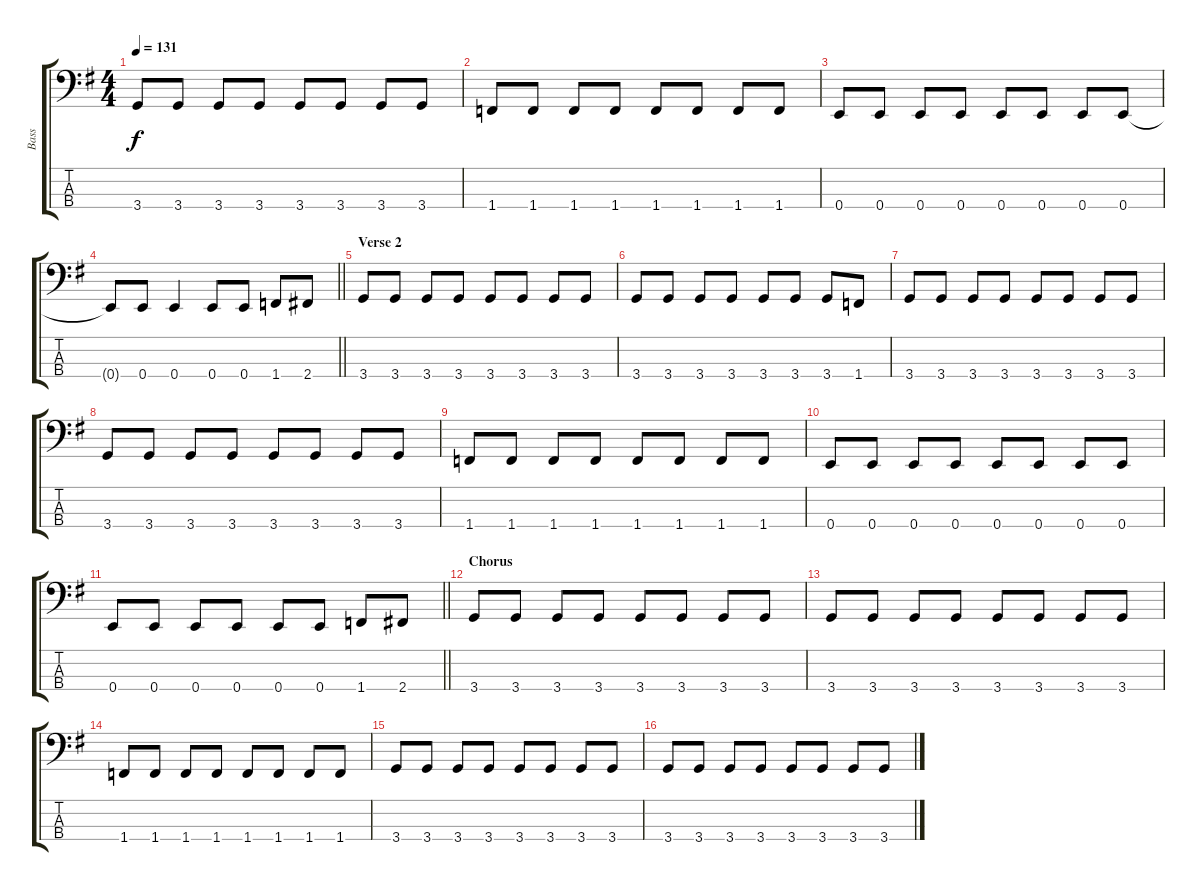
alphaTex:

\track ("Bass" "Bass") {instrument electricbasspick}
\staff {score tabs}
\tuning (G2 D2 A1 E1) {hide}
\ts (4 4)
\tempo 131
\clef f4
\ks g
3.4.8{dy f} 3.4.8 3.4.8 3.4.8 3.4.8 3.4.8 3.4.8 3.4.8 |
1.4.8 1.4.8 1.4.8 1.4.8 1.4.8 1.4.8 1.4.8 1.4.8 |
0.4.8 0.4.8 0.4.8 0.4.8 0.4.8 0.4.8 0.4.8 0.4.8 |
\barLineRight lightlight
0.4{t}.8 0.4.8 0.4.4 0.4.8 0.4.8 1.4.8 2.4.8 |
\section ("" "Verse 2")
3.4.8 3.4.8 3.4.8 3.4.8 3.4.8 3.4.8 3.4.8 3.4.8 |
3.4.8 3.4.8 3.4.8 3.4.8 3.4.8 3.4.8 3.4.8 1.4.8 |
3.4.8 3.4.8 3.4.8 3.4.8 3.4.8 3.4.8 3.4.8 3.4.8 |
3.4.8 3.4.8 3.4.8 3.4.8 3.4.8 3.4.8 3.4.8 3.4.8 |
1.4.8 1.4.8 1.4.8 1.4.8 1.4.8 1.4.8 1.4.8 1.4.8 |
0.4.8 0.4.8 0.4.8 0.4.8 0.4.8 0.4.8 0.4.8 0.4.8 |
\barLineRight lightlight
0.4.8 0.4.8 0.4.8 0.4.8 0.4.8 0.4.8 1.4.8 2.4.8 |
\section ("" "Chorus")
3.4.8 3.4.8 3.4.8 3.4.8 3.4.8 3.4.8 3.4.8 3.4.8 |
3.4.8 3.4.8 3.4.8 3.4.8 3.4.8 3.4.8 3.4.8 3.4.8 |
1.4.8 1.4.8 1.4.8 1.4.8 1.4.8 1.4.8 1.4.8 1.4.8 |
3.4.8 3.4.8 3.4.8 3.4.8 3.4.8 3.4.8 3.4.8 3.4.8 |
3.4.8 3.4.8 3.4.8 3.4.8 3.4.8 3.4.8 3.4.8 3.4.8
